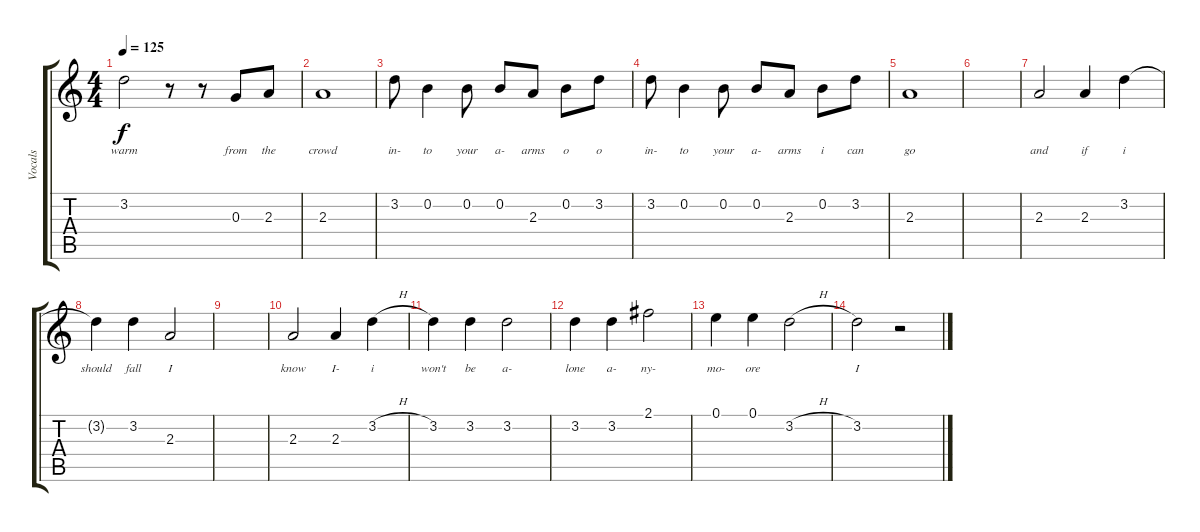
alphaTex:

\track ("Vocals" "Vocals") {instrument acousticguitarsteel}
\staff {score tabs}
\tuning (E4 B3 G3 D3 A2 E2) {hide}
\ts (4 4)
\tempo 125
\clef g2
\ks c
3.2.2{lyrics (0 "warm") lyrics (1 "") lyrics (2 "") lyrics (3 "") lyrics (4 "") dy f} r.8 r.8 0.3.8{lyrics (0 "from") lyrics (1 "") lyrics (2 "") lyrics (3 "") lyrics (4 "")} 2.3.8{lyrics (0 "the") lyrics (1 "") lyrics (2 "") lyrics (3 "") lyrics (4 "")} |
2.3.1{lyrics (0 "crowd") lyrics (1 "") lyrics (2 "") lyrics (3 "") lyrics (4 "")} |
3.2.8{lyrics (0 "in-") lyrics (1 "") lyrics (2 "") lyrics (3 "") lyrics (4 "")} 0.2.4{lyrics (0 "to") lyrics (1 "") lyrics (2 "") lyrics (3 "") lyrics (4 "")} 0.2.8{lyrics (0 "your") lyrics (1 "") lyrics (2 "") lyrics (3 "") lyrics (4 "")} 0.2.8{lyrics (0 "a-") lyrics (1 "") lyrics (2 "") lyrics (3 "") lyrics (4 "")} 2.3.8{lyrics (0 "arms") lyrics (1 "") lyrics (2 "") lyrics (3 "") lyrics (4 "")} 0.2.8{lyrics (0 "o") lyrics (1 "") lyrics (2 "") lyrics (3 "") lyrics (4 "")} 3.2.8{lyrics (0 "o") lyrics (1 "") lyrics (2 "") lyrics (3 "") lyrics (4 "")} |
3.2.8{lyrics (0 "in-") lyrics (1 "") lyrics (2 "") lyrics (3 "") lyrics (4 "")} 0.2.4{lyrics (0 "to") lyrics (1 "") lyrics (2 "") lyrics (3 "") lyrics (4 "")} 0.2.8{lyrics (0 "your") lyrics (1 "") lyrics (2 "") lyrics (3 "") lyrics (4 "")} 0.2.8{lyrics (0 "a-") lyrics (1 "") lyrics (2 "") lyrics (3 "") lyrics (4 "")} 2.3.8{lyrics (0 "arms") lyrics (1 "") lyrics (2 "") lyrics (3 "") lyrics (4 "")} 0.2.8{lyrics (0 "i") lyrics (1 "") lyrics (2 "") lyrics (3 "") lyrics (4 "")} 3.2.8{lyrics (0 "can") lyrics (1 "") lyrics (2 "") lyrics (3 "") lyrics (4 "")} |
2.3.1{lyrics (0 "go") lyrics (1 "") lyrics (2 "") lyrics (3 "") lyrics (4 "")} |
|
2.3.2{lyrics (0 "and") lyrics (1 "") lyrics (2 "") lyrics (3 "") lyrics (4 "")} 2.3.4{lyrics (0 "if") lyrics (1 "") lyrics (2 "") lyrics (3 "") lyrics (4 "")} 3.2.4{lyrics (0 "i") lyrics (1 "") lyrics (2 "") lyrics (3 "") lyrics (4 "")} |
3.2{t}.4{lyrics (0 "should") lyrics (1 "") lyrics (2 "") lyrics (3 "") lyrics (4 "")} 3.2.4{lyrics (0 "fall") lyrics (1 "") lyrics (2 "") lyrics (3 "") lyrics (4 "")} 2.3.2{lyrics (0 "I") lyrics (1 "") lyrics (2 "") lyrics (3 "") lyrics (4 "")} |
|
2.3.2{lyrics (0 "know") lyrics (1 "") lyrics (2 "") lyrics (3 "") lyrics (4 "")} 2.3.4{lyrics (0 "I-") lyrics (1 "") lyrics (2 "") lyrics (3 "") lyrics (4 "")} 3.2{h}.4{lyrics (0 "i") lyrics (1 "") lyrics (2 "") lyrics (3 "") lyrics (4 "")} |
3.2.4{lyrics (0 "won't") lyrics (1 "") lyrics (2 "") lyrics (3 "") lyrics (4 "")} 3.2.4{lyrics (0 "be") lyrics (1 "") lyrics (2 "") lyrics (3 "") lyrics (4 "")} 3.2.2{lyrics (0 "a-") lyrics (1 "") lyrics (2 "") lyrics (3 "") lyrics (4 "")} |
3.2.4{lyrics (0 "lone") lyrics (1 "") lyrics (2 "") lyrics (3 "") lyrics (4 "")} 3.2.4{lyrics (0 "a-") lyrics (1 "") lyrics (2 "") lyrics (3 "") lyrics (4 "")} 2.1.2{lyrics (0 "ny-") lyrics (1 "") lyrics (2 "") lyrics (3 "") lyrics (4 "")} |
0.1.4{lyrics (0 "mo-") lyrics (1 "") lyrics (2 "") lyrics (3 "") lyrics (4 "")} 0.1.4{lyrics (0 "ore") lyrics (1 "") lyrics (2 "") lyrics (3 "") lyrics (4 "")} 3.2{h}.2{lyrics (0 "") lyrics (1 "") lyrics (2 "") lyrics (3 "") lyrics (4 "")} |
3.2.2{lyrics (0 "I") lyrics (1 "") lyrics (2 "") lyrics (3 "") lyrics (4 "")} r.2
